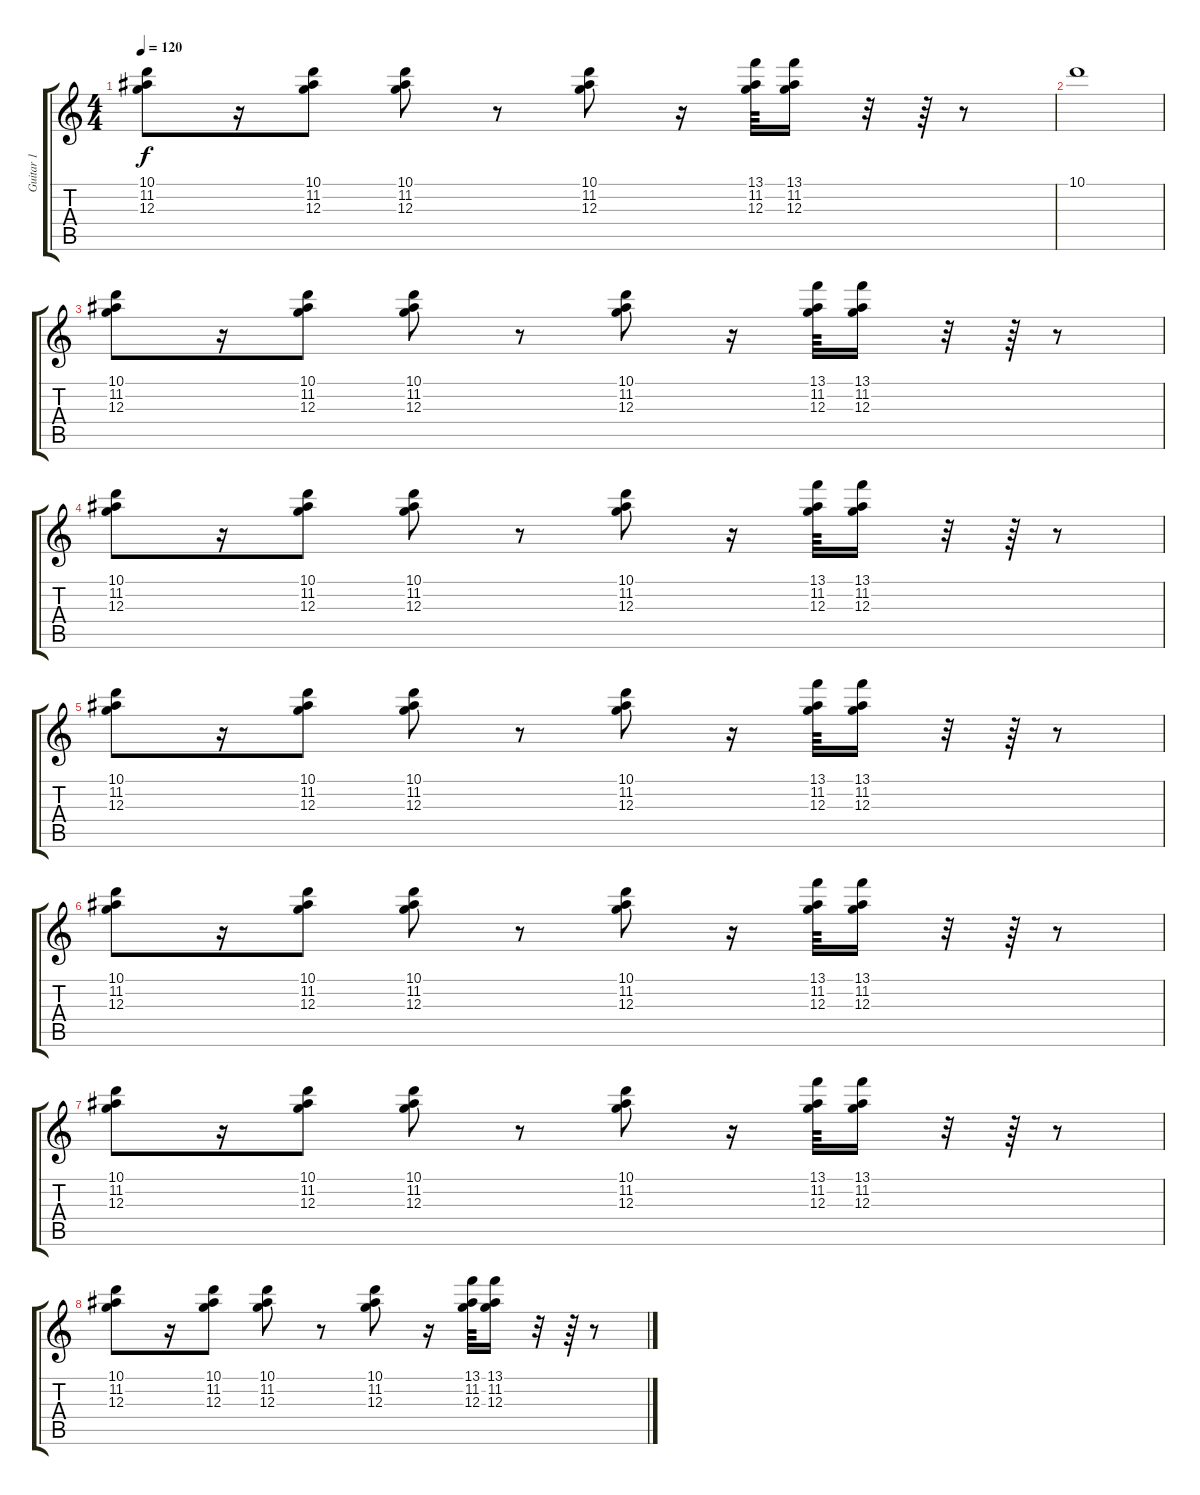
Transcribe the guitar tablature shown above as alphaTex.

\track ("Guitar 1" "Guitar 1") {instrument acousticguitarsteel}
\staff {score tabs}
\tuning (E4 B3 G3 D3 A2 E2) {hide}
\ts (4 4)
\tempo 120
\clef g2
\ks c
(10.1 11.2 12.3).8{dy f} r.16 (10.1 11.2 12.3).8 (10.1 11.2 12.3).8 r.8 (10.1 11.2 12.3).8 r.16 (13.1 11.2 12.3).64 (13.1 11.2 12.3).16 r.32 r.64 r.8 |
10.1.1 |
(10.1 11.2 12.3).8 r.16 (10.1 11.2 12.3).8 (10.1 11.2 12.3).8 r.8 (10.1 11.2 12.3).8 r.16 (13.1 11.2 12.3).64 (13.1 11.2 12.3).16 r.32 r.64 r.8 |
(10.1 11.2 12.3).8 r.16 (10.1 11.2 12.3).8 (10.1 11.2 12.3).8 r.8 (10.1 11.2 12.3).8 r.16 (13.1 11.2 12.3).64 (13.1 11.2 12.3).16 r.32 r.64 r.8 |
(10.1 11.2 12.3).8 r.16 (10.1 11.2 12.3).8 (10.1 11.2 12.3).8 r.8 (10.1 11.2 12.3).8 r.16 (13.1 11.2 12.3).64 (13.1 11.2 12.3).16 r.32 r.64 r.8 |
(10.1 11.2 12.3).8 r.16 (10.1 11.2 12.3).8 (10.1 11.2 12.3).8 r.8 (10.1 11.2 12.3).8 r.16 (13.1 11.2 12.3).64 (13.1 11.2 12.3).16 r.32 r.64 r.8 |
(10.1 11.2 12.3).8 r.16 (10.1 11.2 12.3).8 (10.1 11.2 12.3).8 r.8 (10.1 11.2 12.3).8 r.16 (13.1 11.2 12.3).64 (13.1 11.2 12.3).16 r.32 r.64 r.8 |
(10.1 11.2 12.3).8 r.16 (10.1 11.2 12.3).8 (10.1 11.2 12.3).8 r.8 (10.1 11.2 12.3).8 r.16 (13.1 11.2 12.3).64 (13.1 11.2 12.3).16 r.32 r.64 r.8
